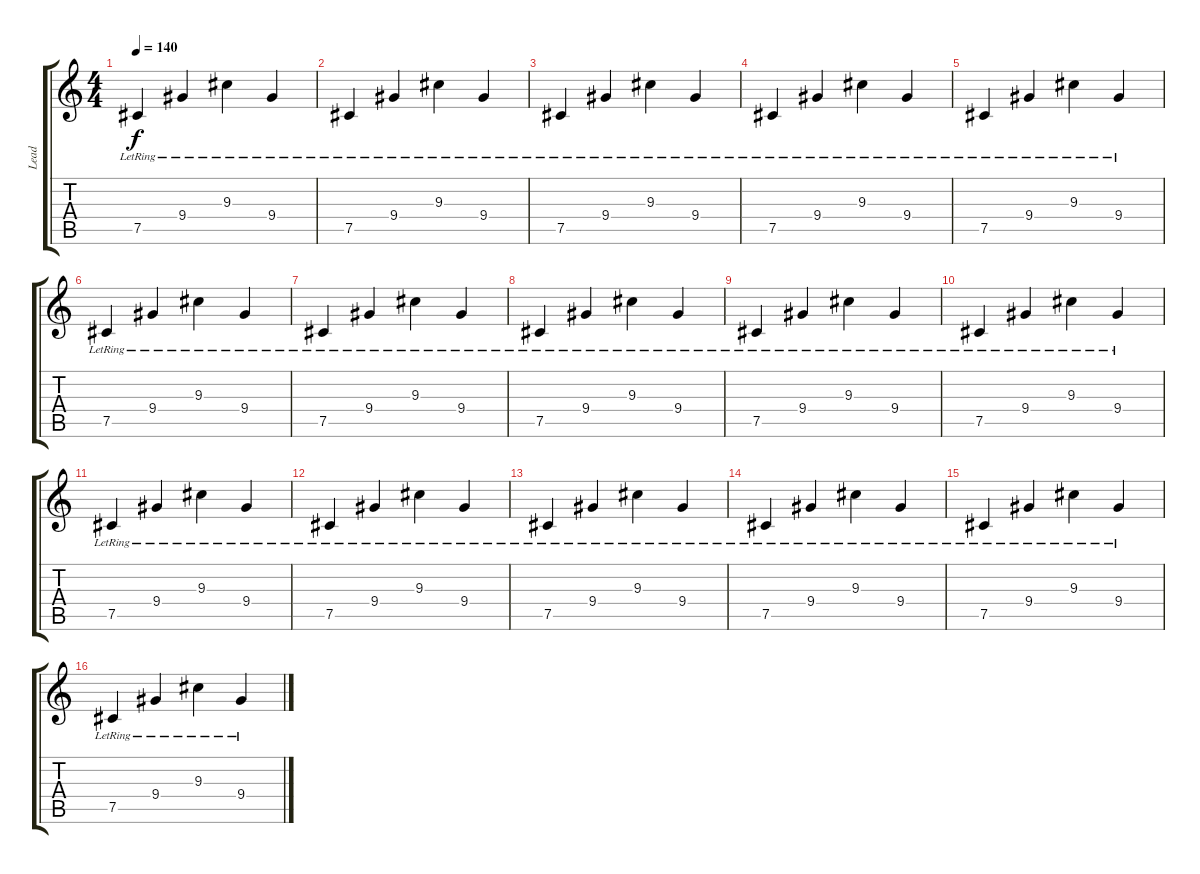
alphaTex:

\track ("Lead" "Lead") {instrument distortionguitar}
\staff {score tabs}
\tuning (Db4 Ab3 E3 B2 Gb2 Db2) {hide}
\ts (4 4)
\tempo 140
\clef g2
\ks c
7.5{lr}.4{dy f} 9.4{lr}.4 9.3{lr}.4 9.4{lr}.4 |
7.5{lr}.4 9.4{lr}.4 9.3{lr}.4 9.4{lr}.4 |
7.5{lr}.4 9.4{lr}.4 9.3{lr}.4 9.4{lr}.4 |
7.5{lr}.4 9.4{lr}.4 9.3{lr}.4 9.4{lr}.4 |
7.5{lr}.4 9.4{lr}.4 9.3{lr}.4 9.4{lr}.4 |
7.5{lr}.4 9.4{lr}.4 9.3{lr}.4 9.4{lr}.4 |
7.5{lr}.4 9.4{lr}.4 9.3{lr}.4 9.4{lr}.4 |
7.5{lr}.4 9.4{lr}.4 9.3{lr}.4 9.4{lr}.4 |
7.5{lr}.4 9.4{lr}.4 9.3{lr}.4 9.4{lr}.4 |
7.5{lr}.4 9.4{lr}.4 9.3{lr}.4 9.4{lr}.4 |
7.5{lr}.4 9.4{lr}.4 9.3{lr}.4 9.4{lr}.4 |
7.5{lr}.4 9.4{lr}.4 9.3{lr}.4 9.4{lr}.4 |
7.5{lr}.4 9.4{lr}.4 9.3{lr}.4 9.4{lr}.4 |
7.5{lr}.4 9.4{lr}.4 9.3{lr}.4 9.4{lr}.4 |
7.5{lr}.4 9.4{lr}.4 9.3{lr}.4 9.4{lr}.4 |
7.5{lr}.4 9.4{lr}.4 9.3{lr}.4 9.4{lr}.4
